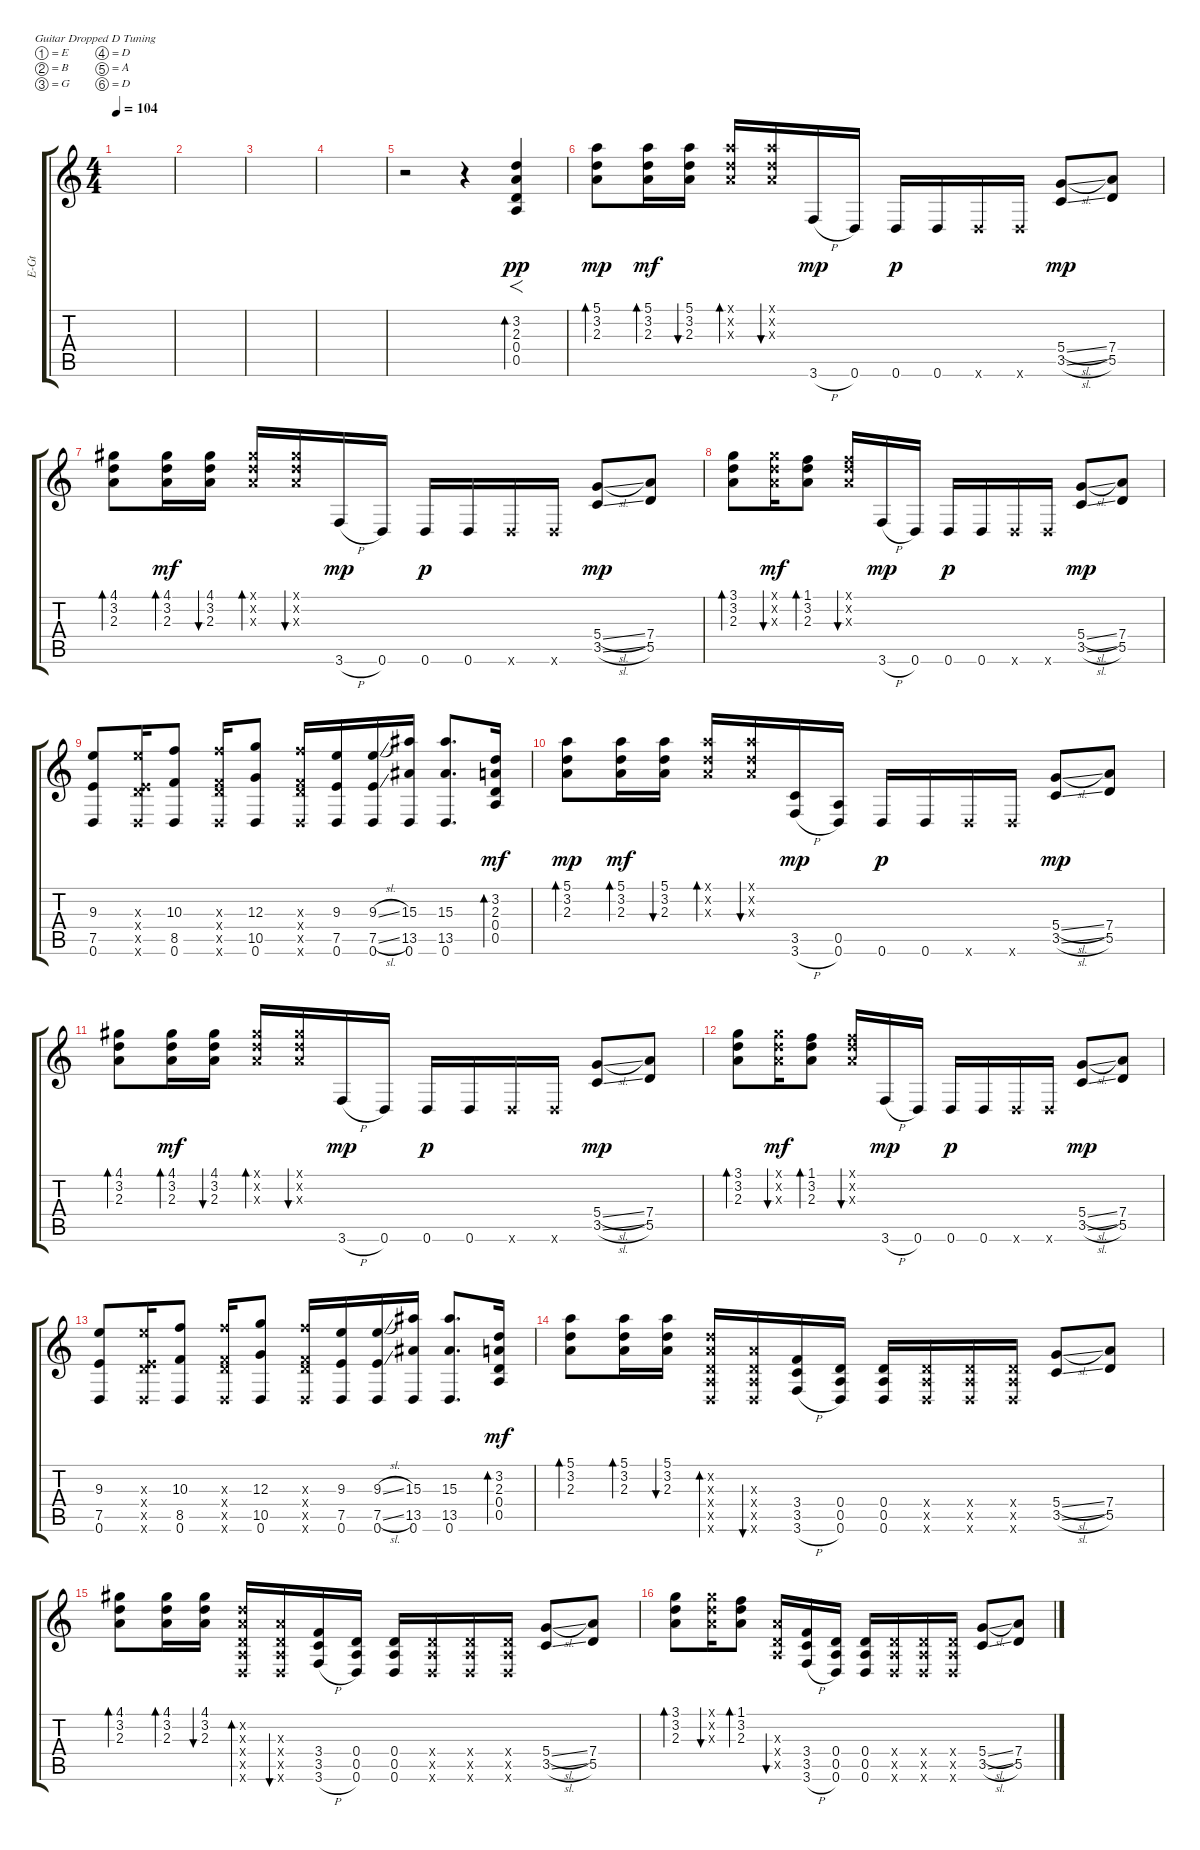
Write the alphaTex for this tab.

\defaultSystemsLayout 4
\bracketExtendMode groupsimilarinstruments
\otherSystemsTrackNameOrientation horizontal
\track ("Peter Lindgren" "E-Gt") {instrument distortionguitar}
\staff {score tabs}
\tuning (E4 B3 G3 D3 A2 D2)
\ts (4 4)
\tempo 104
\clef g2
\ks c
|
|
|
|
r.2{beam Down} r.4{beam Down} (0.4 2.3 3.2 0.5).4{f bd 119 dy pp beam Up} |
(2.3 3.2 5.1).8{bd 60 dy mp beam Down} (2.3 3.2 5.1).16{bd 60 dy mf beam Down} (2.3 3.2 5.1).16{bu 60 beam Down} (2.3{x} 3.2{x} 5.1{x}).16{bd 60 beam Up} (2.3{x} 3.2{x} 5.1{x}).16{bu 60 beam Up} 3.6{h}.16{dy mp beam Up} 0.6.16{beam Up} 0.6.16{dy p beam Up} 0.6.16{beam Up} 0.6{x}.16{beam Up} 0.6{x}.16{beam Up} (3.5{sl} 5.4{sl}).8{dy mp beam Up} (5.5 7.4).8{beam Up} |
(2.3 3.2 4.1{acc #}).8{bd 60 beam Down} (2.3 3.2 4.1{acc #}).16{bd 60 dy mf beam Down} (2.3 3.2 4.1{acc #}).16{bu 60 beam Down} (2.3{x} 3.2{x} 4.1{x acc #}).16{bd 60 beam Up} (2.3{x} 3.2{x} 4.1{x acc #}).16{bu 60 beam Up} 3.6{h}.16{dy mp beam Up} 0.6.16{beam Up} 0.6.16{dy p beam Up} 0.6.16{beam Up} 0.6{x}.16{beam Up} 0.6{x}.16{beam Up} (3.5{sl} 5.4{sl}).8{dy mp beam Up} (5.5 7.4).8{beam Up} |
(2.3 3.2 3.1).8{bd 60 beam Down} (2.3{x} 3.2{x} 3.1{x}).16{bu 60 dy mf beam Down} (2.3 3.2 1.1).8{bd 59 beam Down} (2.3{x} 3.2{x} 1.1{x}).16{bu 60 beam Up} 3.6{h}.16{dy mp beam Up} 0.6.16{beam Up} 0.6.16{dy p beam Up} 0.6.16{beam Up} 0.6{x}.16{beam Up} 0.6{x}.16{beam Up} (3.5{sl} 5.4{sl}).8{dy mp beam Up} (5.5 7.4).8{beam Up} |
(0.6 7.5 9.3).8{beam Up} (0.6{x} 7.5{x} 9.3{x} 0.4{x}).16{beam Up} (0.6 8.5 10.3).8{beam Up} (0.6{x} 8.5{x} 10.3{x} 0.4{x}).16{beam Up} (0.6 10.5 12.3).8{beam Up} (0.6{x} 8.5{x} 10.3{x} 0.4{x}).16{beam Up} (0.6 7.5 9.3).16{beam Up} (0.6 7.5{sl} 9.3{sl}).16{beam Up} (13.5{acc #} 15.3{acc #} 0.6).16{beam Up} (13.5{acc #} 15.3{acc #} 0.6).8{d beam Up} (0.4 2.3 3.2 0.5).16{bd 119 dy mf beam Up} |
(2.3 3.2 5.1).8{bd 60 dy mp beam Down} (2.3 3.2 5.1).16{bd 60 dy mf beam Down} (2.3 3.2 5.1).16{bu 60 beam Down} (2.3{x} 3.2{x} 5.1{x}).16{bd 60 beam Up} (2.3{x} 3.2{x} 5.1{x}).16{bu 60 beam Up} (3.6{h} 3.5).16{dy mp beam Up} (0.6 0.5).16{beam Up} 0.6.16{dy p beam Up} 0.6.16{beam Up} 0.6{x}.16{beam Up} 0.6{x}.16{beam Up} (3.5{sl} 5.4{sl}).8{dy mp beam Up} (5.5 7.4).8{beam Up} |
(2.3 3.2 4.1{acc #}).8{bd 60 beam Down} (2.3 3.2 4.1{acc #}).16{bd 60 dy mf beam Down} (2.3 3.2 4.1{acc #}).16{bu 60 beam Down} (2.3{x} 3.2{x} 4.1{x acc #}).16{bd 60 beam Up} (2.3{x} 3.2{x} 4.1{x acc #}).16{bu 60 beam Up} 3.6{h}.16{dy mp beam Up} 0.6.16{beam Up} 0.6.16{dy p beam Up} 0.6.16{beam Up} 0.6{x}.16{beam Up} 0.6{x}.16{beam Up} (3.5{sl} 5.4{sl}).8{dy mp beam Up} (5.5 7.4).8{beam Up} |
(2.3 3.2 3.1).8{bd 60 beam Down} (2.3{x} 3.2{x} 3.1{x}).16{bu 60 dy mf beam Down} (2.3 3.2 1.1).8{bd 59 beam Down} (2.3{x} 3.2{x} 1.1{x}).16{bu 60 beam Up} 3.6{h}.16{dy mp beam Up} 0.6.16{beam Up} 0.6.16{dy p beam Up} 0.6.16{beam Up} 0.6{x}.16{beam Up} 0.6{x}.16{beam Up} (3.5{sl} 5.4{sl}).8{dy mp beam Up} (5.5 7.4).8{beam Up} |
(0.6 7.5 9.3).8{beam Up} (0.6{x} 7.5{x} 9.3{x} 0.4{x}).16{beam Up} (0.6 8.5 10.3).8{beam Up} (0.6{x} 8.5{x} 10.3{x} 0.4{x}).16{beam Up} (0.6 10.5 12.3).8{beam Up} (0.6{x} 8.5{x} 10.3{x} 0.4{x}).16{beam Up} (0.6 7.5 9.3).16{beam Up} (0.6 7.5{sl} 9.3{sl}).16{beam Up} (13.5{acc #} 15.3{acc #} 0.6).16{beam Up} (13.5{acc #} 15.3{acc #} 0.6).8{d beam Up} (0.4 2.3 3.2 0.5).16{bd 119 dy mf beam Up} |
(2.3 3.2 5.1).8{bd 60 beam Down} (2.3 3.2 5.1).16{bd 60 beam Down} (2.3 3.2 5.1).16{bu 60 beam Down} (2.3{x} 3.2{x} 0.4{x} 0.5{x} 0.6{x}).16{bd 60 beam Up} (2.3{x} 0.6{x} 0.5{x} 0.4{x}).16{bu 60 beam Up} (3.6{h} 3.5 3.4).16{beam Up} (0.6 0.4 0.5).16{beam Up} (0.6 0.5 0.4).16{beam Up} (0.6{x} 0.4{x} 0.5{x}).16{beam Up} (0.6{x} 0.5{x} 0.4{x}).16{beam Up} (0.6{x} 0.4{x} 0.5{x}).16{beam Up} (3.5{sl} 5.4{sl}).8{beam Up} (5.5 7.4).8{beam Up} |
(2.3 3.2 4.1{acc #}).8{bd 60 beam Down} (2.3 3.2 4.1{acc #}).16{bd 60 beam Down} (2.3 3.2 4.1{acc #}).16{bu 60 beam Down} (2.3{x} 3.2{x} 0.4{x} 0.5{x} 0.6{x}).16{bd 60 beam Up} (2.3{x} 0.6{x} 0.5{x} 0.4{x}).16{bu 60 beam Up} (3.6{h} 3.5 3.4).16{beam Up} (0.6 0.4 0.5).16{beam Up} (0.6 0.5 0.4).16{beam Up} (0.6{x} 0.5{x} 0.4{x}).16{beam Up} (0.6{x} 0.4{x} 0.5{x}).16{beam Up} (0.6{x} 0.4{x} 0.5{x}).16{beam Up} (3.5{sl} 5.4{sl}).8{beam Up} (5.5 7.4).8{beam Up} |
(2.3 3.2 3.1).8{bd 60 beam Down} (2.3{x} 3.2{x} 3.1{x}).16{bu 60 beam Down} (2.3 3.2 1.1).8{bd 59 beam Down} (2.3{x} 0.5{x} 0.4{x}).16{bu 60 beam Up} (3.6{h} 3.5 3.4).16{beam Up} (0.6 0.4 0.5).16{beam Up} (0.6 0.5 0.4).16{beam Up} (0.6{x} 0.4{x} 0.5{x}).16{beam Up} (0.6{x} 0.5{x} 0.4{x}).16{beam Up} (0.6{x} 0.4{x} 0.5{x}).16{beam Up} (3.5{sl} 5.4{sl}).8{beam Up} (5.5 7.4).8{beam Up}
